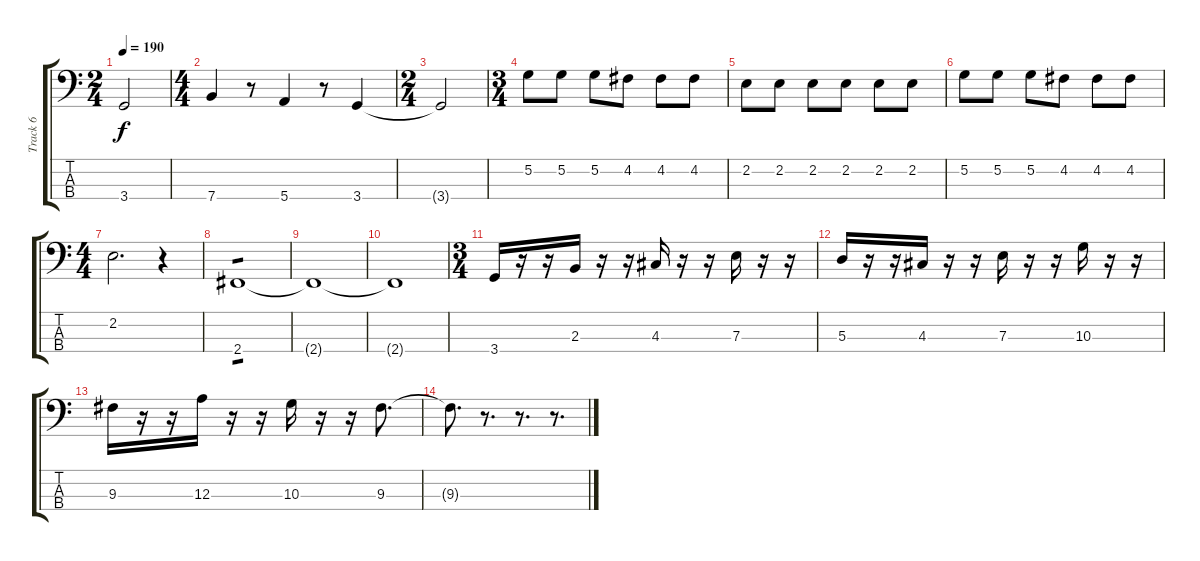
\track ("Track 6" "Track 6") {instrument electricbassfinger}
\staff {score tabs}
\tuning (G2 D2 A1 E1) {hide}
\ts (2 4)
\tempo 190
\clef f4
\ks c
3.4{t}.2{dy f} |
\ts (4 4)
7.4.4 r.8 5.4.4 r.8 3.4.4 |
\ts (2 4)
3.4{t}.2 |
\ts (3 4)
5.2.8 5.2.8 5.2.8 4.2.8 4.2.8 4.2.8 |
2.2.8 2.2.8 2.2.8 2.2.8 2.2.8 2.2.8 |
5.2.8 5.2.8 5.2.8 4.2.8 4.2.8 4.2.8 |
\ts (4 4)
2.2.2{d} r.4 |
2.4.1{tp 1} |
2.4{t}.1 |
2.4{t}.1 |
\ts (3 4)
3.4.16 r.16 r.16 2.3.16 r.16 r.16 4.3.16 r.16 r.16 7.3.16 r.16 r.16 |
5.3.16 r.16 r.16 4.3.16 r.16 r.16 7.3.16 r.16 r.16 10.3.16 r.16 r.16 |
9.3.16 r.16 r.16 12.3.16 r.16 r.16 10.3.16 r.16 r.16 9.3.8{d} |
9.3{t}.8{d} r.8{d} r.8{d} r.8{d}
